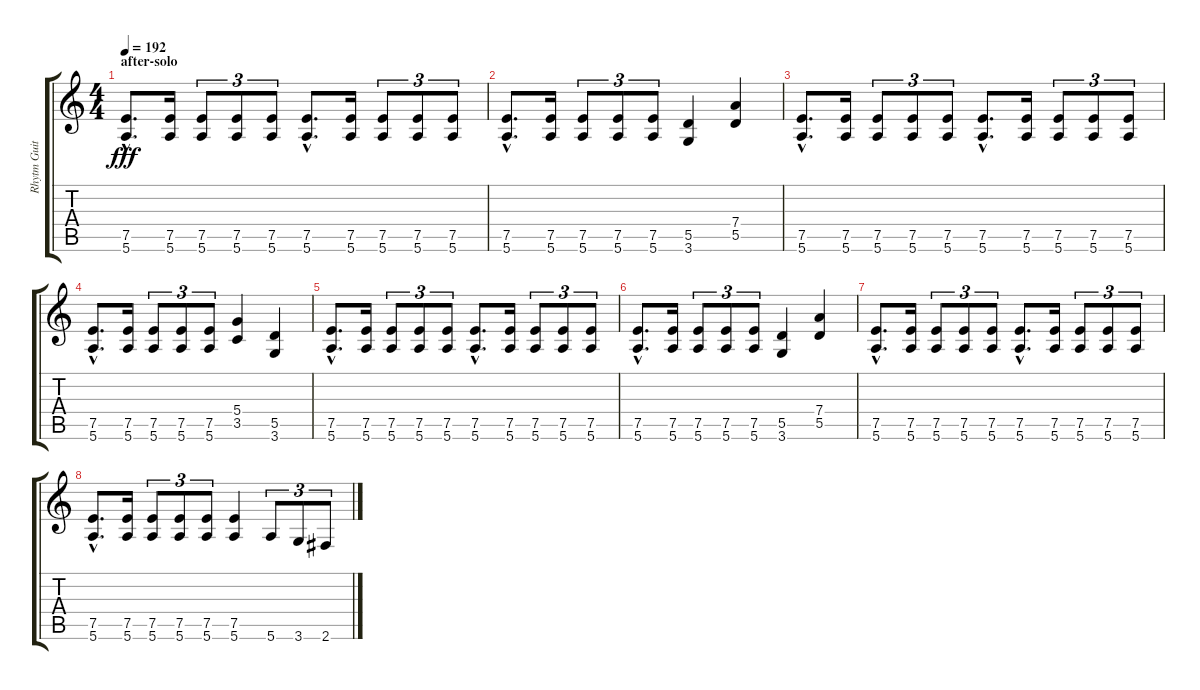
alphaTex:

\track ("Rhytm Guit" "Rhytm Guit") {instrument overdrivenguitar}
\staff {score tabs}
\tuning (E4 B3 G3 D3 A2 E2) {hide}
\ts (4 4)
\section ("" "after-solo")
\tempo 192
\clef g2
\ks c
(7.5{hac} 5.6{hac}).8{d dy fff} (7.5 5.6).16 (7.5 5.6).8{tu (3 2)} (7.5 5.6).8{tu (3 2)} (7.5 5.6).8{tu (3 2)} (7.5{hac} 5.6{hac}).8{d} (7.5 5.6).16 (7.5 5.6).8{tu (3 2)} (7.5 5.6).8{tu (3 2)} (7.5 5.6).8{tu (3 2)} |
(7.5{hac} 5.6{hac}).8{d} (7.5 5.6).16 (7.5 5.6).8{tu (3 2)} (7.5 5.6).8{tu (3 2)} (7.5 5.6).8{tu (3 2)} (5.5 3.6).4 (7.4 5.5).4 |
(7.5{hac} 5.6{hac}).8{d} (7.5 5.6).16 (7.5 5.6).8{tu (3 2)} (7.5 5.6).8{tu (3 2)} (7.5 5.6).8{tu (3 2)} (7.5{hac} 5.6{hac}).8{d} (7.5 5.6).16 (7.5 5.6).8{tu (3 2)} (7.5 5.6).8{tu (3 2)} (7.5 5.6).8{tu (3 2)} |
(7.5{hac} 5.6{hac}).8{d} (7.5 5.6).16 (7.5 5.6).8{tu (3 2)} (7.5 5.6).8{tu (3 2)} (7.5 5.6).8{tu (3 2)} (5.4 3.5).4 (5.5 3.6).4 |
(7.5{hac} 5.6{hac}).8{d} (7.5 5.6).16 (7.5 5.6).8{tu (3 2)} (7.5 5.6).8{tu (3 2)} (7.5 5.6).8{tu (3 2)} (7.5{hac} 5.6{hac}).8{d} (7.5 5.6).16 (7.5 5.6).8{tu (3 2)} (7.5 5.6).8{tu (3 2)} (7.5 5.6).8{tu (3 2)} |
(7.5{hac} 5.6{hac}).8{d} (7.5 5.6).16 (7.5 5.6).8{tu (3 2)} (7.5 5.6).8{tu (3 2)} (7.5 5.6).8{tu (3 2)} (5.5 3.6).4 (7.4 5.5).4 |
(7.5{hac} 5.6{hac}).8{d} (7.5 5.6).16 (7.5 5.6).8{tu (3 2)} (7.5 5.6).8{tu (3 2)} (7.5 5.6).8{tu (3 2)} (7.5{hac} 5.6{hac}).8{d} (7.5 5.6).16 (7.5 5.6).8{tu (3 2)} (7.5 5.6).8{tu (3 2)} (7.5 5.6).8{tu (3 2)} |
(7.5{hac} 5.6{hac}).8{d} (7.5 5.6).16 (7.5 5.6).8{tu (3 2)} (7.5 5.6).8{tu (3 2)} (7.5 5.6).8{tu (3 2)} (7.5 5.6).4 5.6.8{tu (3 2)} 3.6.8{tu (3 2)} 2.6.8{tu (3 2)}
